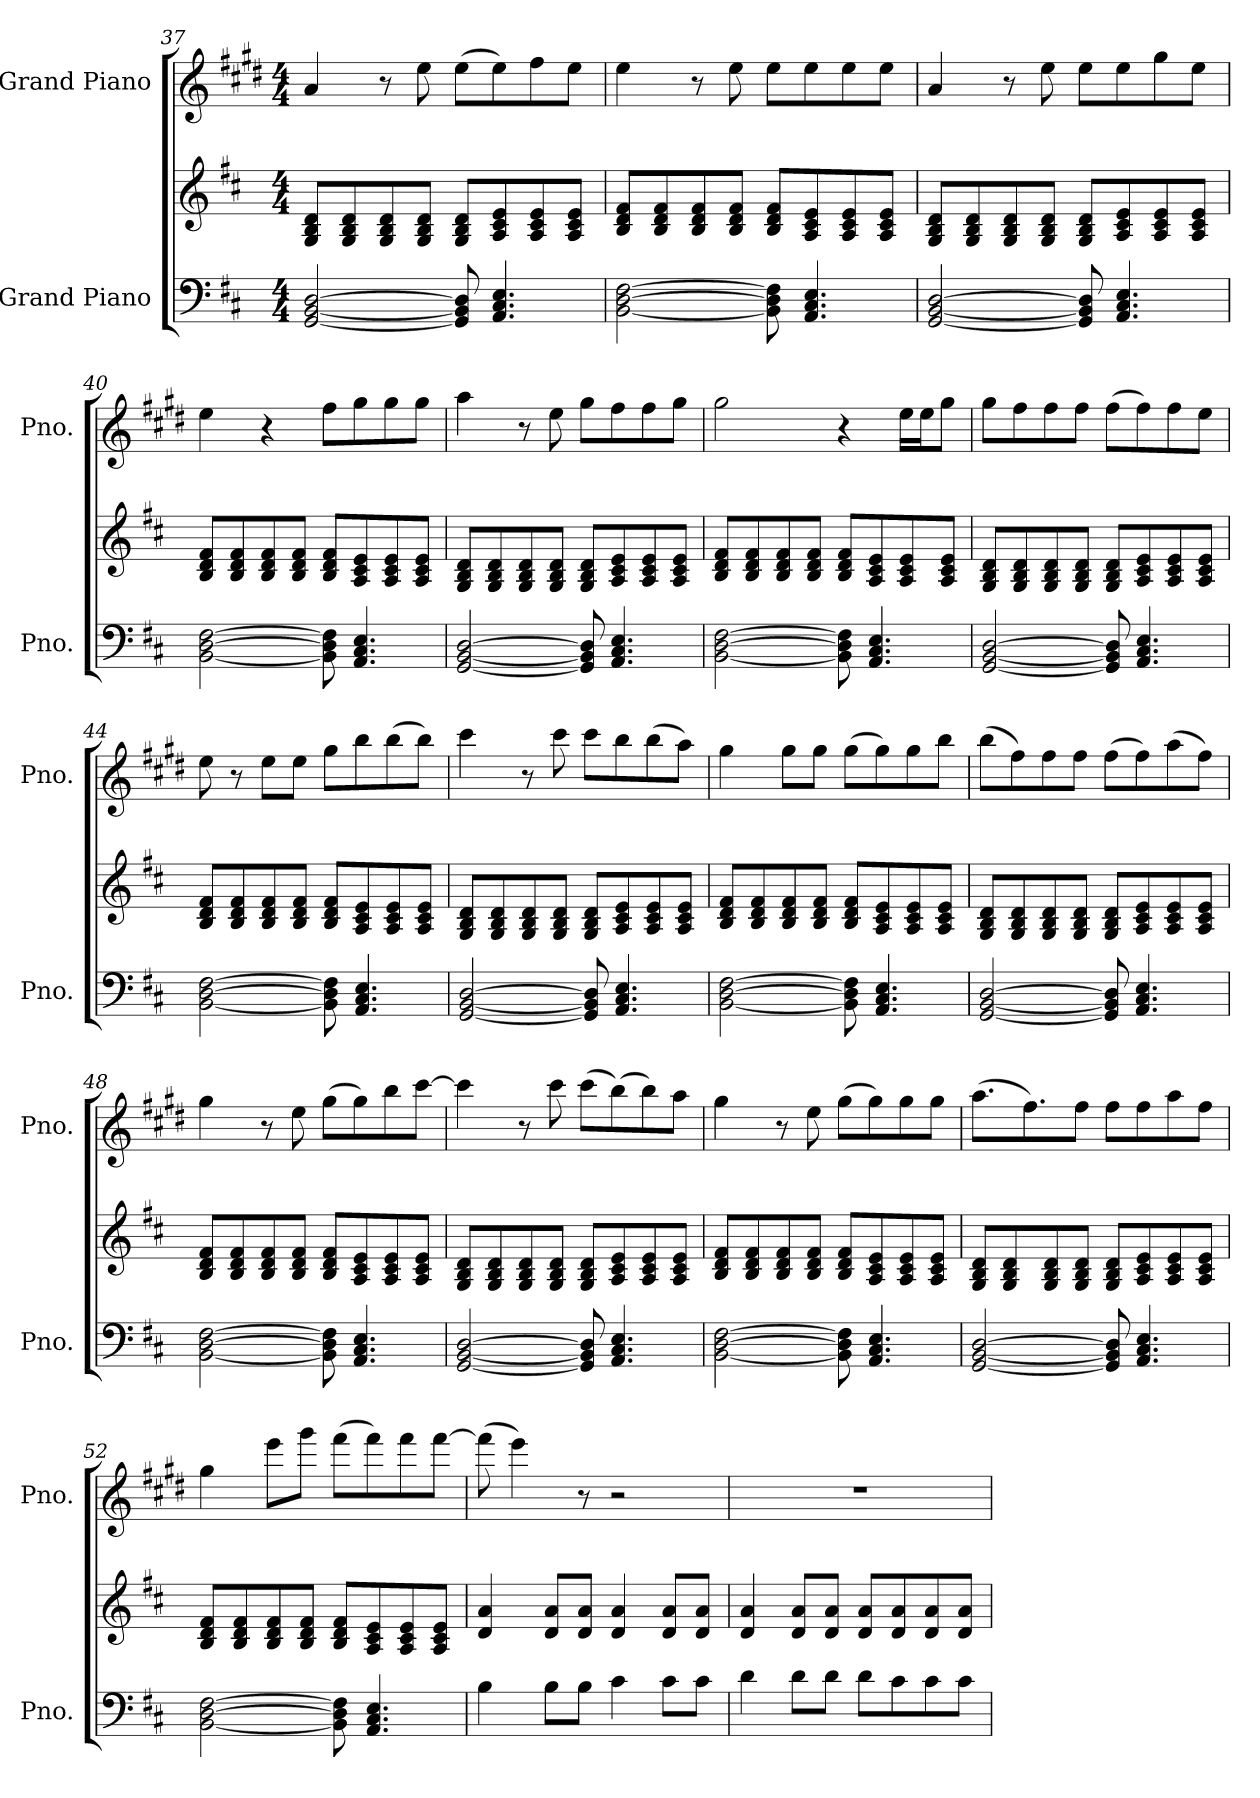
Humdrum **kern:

**kern	**kern	**kern
*part2	*part2	*part1
*staff3	*staff2	*staff1
*I"Grand Piano	*	*I"Grand Piano
*I'Pno.	*	*I'Pno.
!!LO:PB:g=z
*clefF4	*clefG2	*clefG2
*k[f#c#]	*k[f#c#]	*k[f#c#g#d#]
*M4/4	*M4/4	*M4/4
=37	=37	=37
[2GG/ [2BB/ [2D/	8G/ 8B/ 8d/L	4a/
.	8G/ 8B/ 8d/	.
.	8G/ 8B/ 8d/	8r
.	8G/ 8B/ 8d/J	8ee\
8GG/] 8BB/] 8D/]	8G/ 8B/ 8d/L	(8ee\L
4.AA/ 4.C#/ 4.E/	8A/ 8c#/ 8e/	8ee\)
.	8A/ 8c#/ 8e/	8ff#\
.	8A/ 8c#/ 8e/J	8ee\J
=38	=38	=38
[2BB\ [2D\ [2F#\	8B/ 8d/ 8f#/L	4ee\
.	8B/ 8d/ 8f#/	.
.	8B/ 8d/ 8f#/	8r
.	8B/ 8d/ 8f#/J	8ee\
8BB\] 8D\] 8F#\]	8B/ 8d/ 8f#/L	8ee\L
4.AA/ 4.C#/ 4.E/	8A/ 8c#/ 8e/	8ee\
.	8A/ 8c#/ 8e/	8ee\
.	8A/ 8c#/ 8e/J	8ee\J
=39	=39	=39
[2GG/ [2BB/ [2D/	8G/ 8B/ 8d/L	4a/
.	8G/ 8B/ 8d/	.
.	8G/ 8B/ 8d/	8r
.	8G/ 8B/ 8d/J	8ee\
8GG/] 8BB/] 8D/]	8G/ 8B/ 8d/L	8ee\L
4.AA/ 4.C#/ 4.E/	8A/ 8c#/ 8e/	8ee\
.	8A/ 8c#/ 8e/	8gg#\
.	8A/ 8c#/ 8e/J	8ee\J
!!LO:LB:g=z
=40	=40	=40
[2BB\ [2D\ [2F#\	8B/ 8d/ 8f#/L	4ee\
.	8B/ 8d/ 8f#/	.
.	8B/ 8d/ 8f#/	4r
.	8B/ 8d/ 8f#/J	.
8BB\] 8D\] 8F#\]	8B/ 8d/ 8f#/L	8ff#\L
4.AA/ 4.C#/ 4.E/	8A/ 8c#/ 8e/	8gg#\
.	8A/ 8c#/ 8e/	8gg#\
.	8A/ 8c#/ 8e/J	8gg#\J
=41	=41	=41
[2GG/ [2BB/ [2D/	8G/ 8B/ 8d/L	4aa\
.	8G/ 8B/ 8d/	.
.	8G/ 8B/ 8d/	8r
.	8G/ 8B/ 8d/J	8ee\
8GG/] 8BB/] 8D/]	8G/ 8B/ 8d/L	8gg#\L
4.AA/ 4.C#/ 4.E/	8A/ 8c#/ 8e/	8ff#\
.	8A/ 8c#/ 8e/	8ff#\
.	8A/ 8c#/ 8e/J	8gg#\J
=42	=42	=42
[2BB\ [2D\ [2F#\	8B/ 8d/ 8f#/L	2gg#\
.	8B/ 8d/ 8f#/	.
.	8B/ 8d/ 8f#/	.
.	8B/ 8d/ 8f#/J	.
8BB\] 8D\] 8F#\]	8B/ 8d/ 8f#/L	4r
4.AA/ 4.C#/ 4.E/	8A/ 8c#/ 8e/	.
.	8A/ 8c#/ 8e/	16ee\LL
.	.	16ee\J
.	8A/ 8c#/ 8e/J	8gg#\J
!!LO:LB:g=z
=43	=43	=43
[2GG/ [2BB/ [2D/	8G/ 8B/ 8d/L	8gg#\L
.	8G/ 8B/ 8d/	8ff#\
.	8G/ 8B/ 8d/	8ff#\
.	8G/ 8B/ 8d/J	8ff#\J
8GG/] 8BB/] 8D/]	8G/ 8B/ 8d/L	(8ff#\L
4.AA/ 4.C#/ 4.E/	8A/ 8c#/ 8e/	8ff#\)
.	8A/ 8c#/ 8e/	8ff#\
.	8A/ 8c#/ 8e/J	8ee\J
=44	=44	=44
[2BB\ [2D\ [2F#\	8B/ 8d/ 8f#/L	8ee\
.	8B/ 8d/ 8f#/	8r
.	8B/ 8d/ 8f#/	8ee\L
.	8B/ 8d/ 8f#/J	8ee\J
8BB\] 8D\] 8F#\]	8B/ 8d/ 8f#/L	8gg#\L
4.AA/ 4.C#/ 4.E/	8A/ 8c#/ 8e/	8bb\
.	8A/ 8c#/ 8e/	(8bb\
.	8A/ 8c#/ 8e/J	8bb\J)
=45	=45	=45
[2GG/ [2BB/ [2D/	8G/ 8B/ 8d/L	4ccc#\
.	8G/ 8B/ 8d/	.
.	8G/ 8B/ 8d/	8r
.	8G/ 8B/ 8d/J	8ccc#\
8GG/] 8BB/] 8D/]	8G/ 8B/ 8d/L	8ccc#\L
4.AA/ 4.C#/ 4.E/	8A/ 8c#/ 8e/	8bb\
.	8A/ 8c#/ 8e/	(8bb\
.	8A/ 8c#/ 8e/J	8aa\J)
!!LO:LB:g=z
=46	=46	=46
[2BB\ [2D\ [2F#\	8B/ 8d/ 8f#/L	4gg#\
.	8B/ 8d/ 8f#/	.
.	8B/ 8d/ 8f#/	8gg#\L
.	8B/ 8d/ 8f#/J	8gg#\J
8BB\] 8D\] 8F#\]	8B/ 8d/ 8f#/L	(8gg#\L
4.AA/ 4.C#/ 4.E/	8A/ 8c#/ 8e/	8gg#\)
.	8A/ 8c#/ 8e/	8gg#\
.	8A/ 8c#/ 8e/J	8bb\J
=47	=47	=47
[2GG/ [2BB/ [2D/	8G/ 8B/ 8d/L	(8bb\L
.	8G/ 8B/ 8d/	8ff#\)
.	8G/ 8B/ 8d/	8ff#\
.	8G/ 8B/ 8d/J	8ff#\J
8GG/] 8BB/] 8D/]	8G/ 8B/ 8d/L	(8ff#\L
4.AA/ 4.C#/ 4.E/	8A/ 8c#/ 8e/	8ff#\)
.	8A/ 8c#/ 8e/	(8aa\
.	8A/ 8c#/ 8e/J	8ff#\J)
=48	=48	=48
[2BB\ [2D\ [2F#\	8B/ 8d/ 8f#/L	4gg#\
.	8B/ 8d/ 8f#/	.
.	8B/ 8d/ 8f#/	8r
.	8B/ 8d/ 8f#/J	8ee\
8BB\] 8D\] 8F#\]	8B/ 8d/ 8f#/L	(8gg#\L
4.AA/ 4.C#/ 4.E/	8A/ 8c#/ 8e/	8gg#\)
.	8A/ 8c#/ 8e/	8bb\
.	8A/ 8c#/ 8e/J	[8ccc#\J
!!LO:PB:g=z
=49	=49	=49
[2GG/ [2BB/ [2D/	8G/ 8B/ 8d/L	4ccc#\]
.	8G/ 8B/ 8d/	.
.	8G/ 8B/ 8d/	8r
.	8G/ 8B/ 8d/J	8ccc#\
8GG/] 8BB/] 8D/]	8G/ 8B/ 8d/L	(8ccc#\L
4.AA/ 4.C#/ 4.E/	8A/ 8c#/ 8e/	(8bb\)
.	8A/ 8c#/ 8e/	8bb\)
.	8A/ 8c#/ 8e/J	8aa\J
=50	=50	=50
[2BB\ [2D\ [2F#\	8B/ 8d/ 8f#/L	4gg#\
.	8B/ 8d/ 8f#/	.
.	8B/ 8d/ 8f#/	8r
.	8B/ 8d/ 8f#/J	8ee\
8BB\] 8D\] 8F#\]	8B/ 8d/ 8f#/L	(8gg#\L
4.AA/ 4.C#/ 4.E/	8A/ 8c#/ 8e/	8gg#\)
.	8A/ 8c#/ 8e/	8gg#\
.	8A/ 8c#/ 8e/J	8gg#\J
=51	=51	=51
[2GG/ [2BB/ [2D/	8G/ 8B/ 8d/L	(8.aa\L
.	8G/ 8B/ 8d/	.
.	.	8.ff#\)
.	8G/ 8B/ 8d/	.
.	8G/ 8B/ 8d/J	8ff#\J
8GG/] 8BB/] 8D/]	8G/ 8B/ 8d/L	8ff#\L
4.AA/ 4.C#/ 4.E/	8A/ 8c#/ 8e/	8ff#\
.	8A/ 8c#/ 8e/	8aa\
.	8A/ 8c#/ 8e/J	8ff#\J
!!LO:LB:g=z
=52	=52	=52
[2BB\ [2D\ [2F#\	8B/ 8d/ 8f#/L	4gg#\
.	8B/ 8d/ 8f#/	.
.	8B/ 8d/ 8f#/	8eee\L
.	8B/ 8d/ 8f#/J	8ggg#\J
8BB\] 8D\] 8F#\]	8B/ 8d/ 8f#/L	(8fff#\L
4.AA/ 4.C#/ 4.E/	8A/ 8c#/ 8e/	8fff#\)
.	8A/ 8c#/ 8e/	8fff#\
.	8A/ 8c#/ 8e/J	[8fff#\J
=53	=53	=53
4B\	4d/ 4a/	(8fff#\]
.	.	4eee\)
8B\L	8d/ 8a/L	.
8B\J	8d/ 8a/J	8r
4c#\	4d/ 4a/	2r
8c#\L	8d/ 8a/L	.
8c#\J	8d/ 8a/J	.
=54	=54	=54
4d\	4d/ 4a/	1r
8d\L	8d/ 8a/L	.
8d\J	8d/ 8a/J	.
8d\L	8d/ 8a/L	.
8c#\	8d/ 8a/	.
8c#\	8d/ 8a/	.
8c#\J	8d/ 8a/J	.
=	=	=
*-	*-	*-
